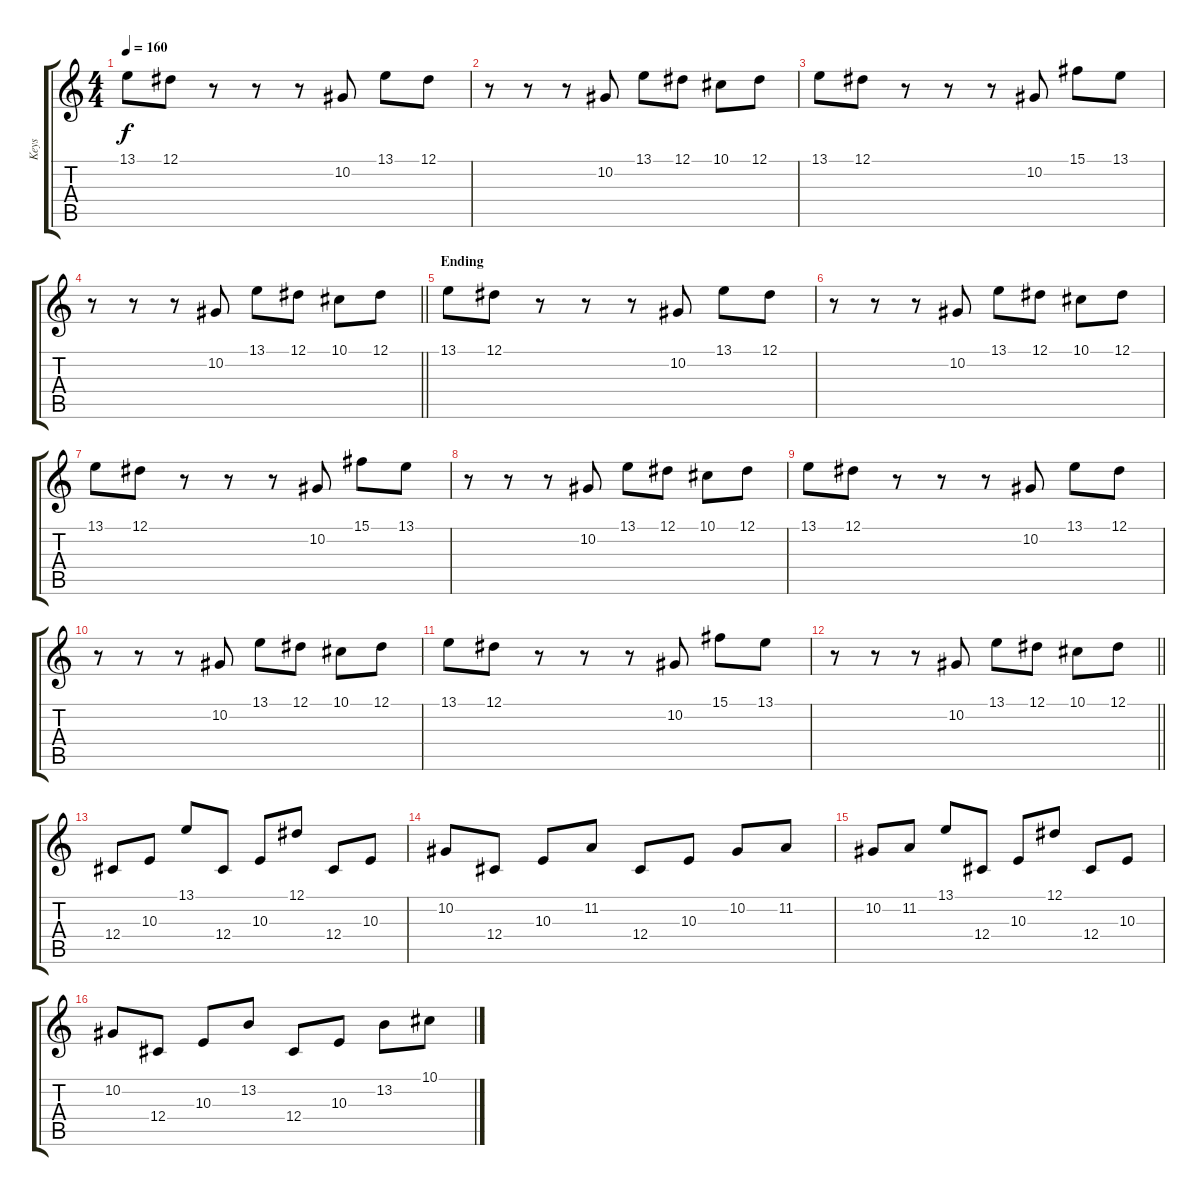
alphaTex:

\track ("Keys" "Keys") {instrument lead1square}
\staff {score tabs}
\tuning (Eb4 Bb3 Gb3 Db3 Ab2 Db2) {hide}
\ts (4 4)
\tempo 160
\clef g2
\ks c
13.1.8{dy f} 12.1.8 r.8 r.8 r.8 10.2.8 13.1.8 12.1.8 |
r.8 r.8 r.8 10.2.8 13.1.8 12.1.8 10.1.8 12.1.8 |
13.1.8 12.1.8 r.8 r.8 r.8 10.2.8 15.1.8 13.1.8 |
\barLineRight lightlight
r.8 r.8 r.8 10.2.8 13.1.8 12.1.8 10.1.8 12.1.8 |
\section ("" "Ending")
13.1.8 12.1.8 r.8 r.8 r.8 10.2.8 13.1.8 12.1.8 |
r.8 r.8 r.8 10.2.8 13.1.8 12.1.8 10.1.8 12.1.8 |
13.1.8 12.1.8 r.8 r.8 r.8 10.2.8 15.1.8 13.1.8 |
r.8 r.8 r.8 10.2.8 13.1.8 12.1.8 10.1.8 12.1.8 |
13.1.8 12.1.8 r.8 r.8 r.8 10.2.8 13.1.8 12.1.8 |
r.8 r.8 r.8 10.2.8 13.1.8 12.1.8 10.1.8 12.1.8 |
13.1.8 12.1.8 r.8 r.8 r.8 10.2.8 15.1.8 13.1.8 |
\barLineRight lightlight
r.8 r.8 r.8 10.2.8 13.1.8 12.1.8 10.1.8 12.1.8 |
12.4.8 10.3.8 13.1.8 12.4.8 10.3.8 12.1.8 12.4.8 10.3.8 |
10.2.8 12.4.8 10.3.8 11.2.8 12.4.8 10.3.8 10.2.8 11.2.8 |
10.2.8 11.2.8 13.1.8 12.4.8 10.3.8 12.1.8 12.4.8 10.3.8 |
10.2.8 12.4.8 10.3.8 13.2.8 12.4.8 10.3.8 13.2.8 10.1.8
